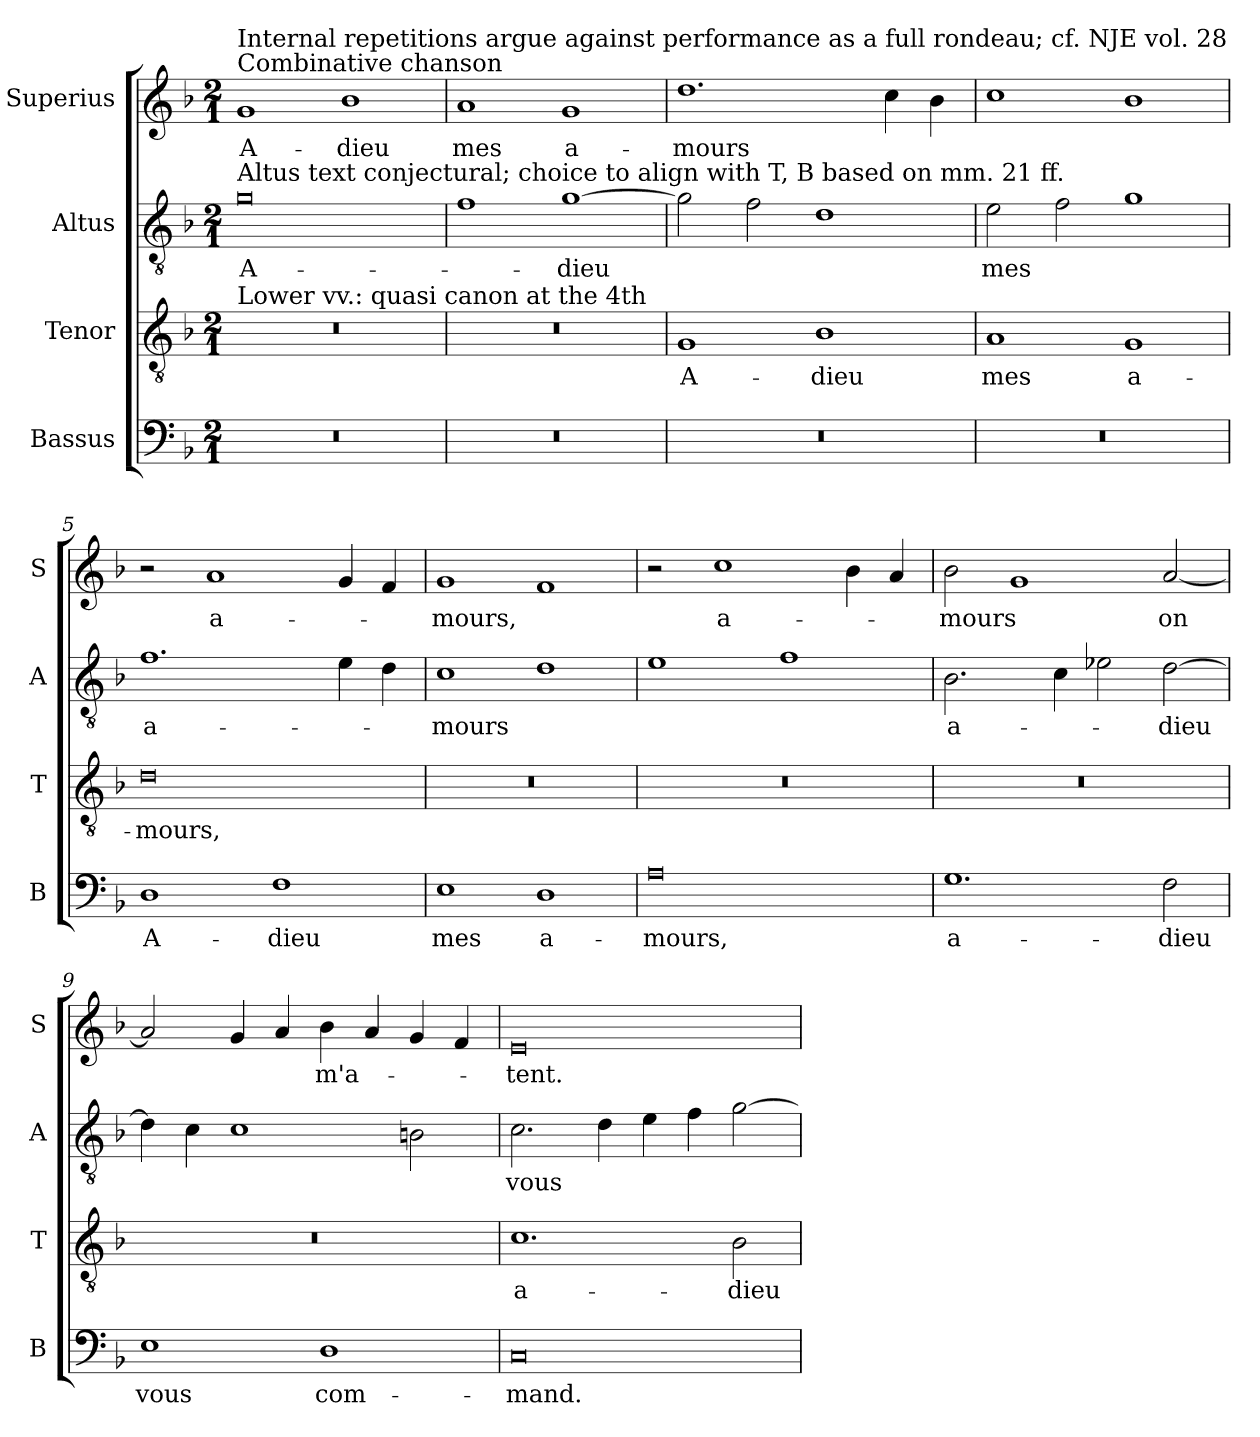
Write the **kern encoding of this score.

**kern	**text	**kern	**text	**kern	**text	**kern	**text
*part4	*part4	*part3	*part3	*part2	*part2	*part1	*part1
*staff4	*staff4	*staff3	*staff3	*staff2	*staff2	*staff1	*staff1
*I"Bassus	*	*I"Tenor	*	*I"Altus	*	*I"Superius	*
*I'B	*	*I'T	*	*I'A	*	*I'S	*
*clefF4	*	*clefGv2	*	*clefGv2	*	*clefG2	*
*k[b-]	*	*k[b-]	*	*k[b-]	*	*k[b-]	*
*M2/1	*	*M2/1	*	*M2/1	*	*M2/1	*
=1	=1	=1	=1	=1	=1	=1	=1
!	!	!	!	!	!	!LO:TX:a:t=Combinative chanson	!
!	!	!	!	!	!	!LO:TX:a:t=Internal repetitions argue against performance as a full rondeau; cf. NJE vol. 28	!
!	!	!	!	!LO:TX:a:t=Altus text conjectural; choice to align with T, B based on mm. 21 ff.	!	!	!
!	!	!LO:TX:a:t=Lower vv.&colon; quasi canon at the 4th	!	!	!	!	!
0r	.	0r	.	0g	A-	1g	A-
.	.	.	.	.	.	1b-	-dieu
=2	=2	=2	=2	=2	=2	=2	=2
0r	.	0r	.	1f	.	1a	mes
.	.	.	.	[1g	-dieu	1g	a-
=3	=3	=3	=3	=3	=3	=3	=3
0r	.	1G	A-	2g\]	.	1.dd	-mours
.	.	.	.	2f\	.	.	.
.	.	1B-	-dieu	1d	.	.	.
.	.	.	.	.	.	4cc\	.
.	.	.	.	.	.	4b-\	.
=4	=4	=4	=4	=4	=4	=4	=4
0r	.	1A	mes	2e\	mes	1cc	.
.	.	.	.	2f\	.	.	.
.	.	1G	a-	1g	.	1b-	.
=5	=5	=5	=5	=5	=5	=5	=5
1D	A-	0d	-mours,	1.f	a-	2r	.
.	.	.	.	.	.	1a	a-
1F	-dieu	.	.	.	.	.	.
.	.	.	.	4e\	.	4g/	.
.	.	.	.	4d\	.	4f/	.
=6	=6	=6	=6	=6	=6	=6	=6
1E	mes	0r	.	1c	-mours	1g	-mours,
1D	a-	.	.	1d	.	1f	.
=7	=7	=7	=7	=7	=7	=7	=7
0A	-mours,	0r	.	1e	.	2r	.
.	.	.	.	.	.	1cc	a-
.	.	.	.	1f	.	.	.
.	.	.	.	.	.	4b-\	.
.	.	.	.	.	.	4a/	.
=8	=8	=8	=8	=8	=8	=8	=8
1.G	a-	0r	.	2.B-\	a-	2b-\	-mours
.	.	.	.	.	.	1g	.
.	.	.	.	4c\	.	.	.
.	.	.	.	2e-X\	.	.	.
2F\	-dieu	.	.	[2d\	-dieu	[2a/	on
=9	=9	=9	=9	=9	=9	=9	=9
1E	vous	0r	.	4d\]	.	2a/]	.
.	.	.	.	4c\	.	.	.
.	.	.	.	1c	.	4g/	.
.	.	.	.	.	.	4a/	.
1D	com-	.	.	.	.	4b-\	m'a-
.	.	.	.	.	.	4a/	.
.	.	.	.	2Bn\	.	4g/	.
.	.	.	.	.	.	4f/	.
=10	=10	=10	=10	=10	=10	=10	=10
0C	-mand.	1.c	a-	2.c\	vous	0e	-tent.
.	.	.	.	4d\	.	.	.
.	.	.	.	4e\	.	.	.
.	.	.	.	4f\	.	.	.
.	.	2B-\	-dieu	[2g\	.	.	.
=	=	=	=	=	=	=	=
*-	*-	*-	*-	*-	*-	*-	*-
